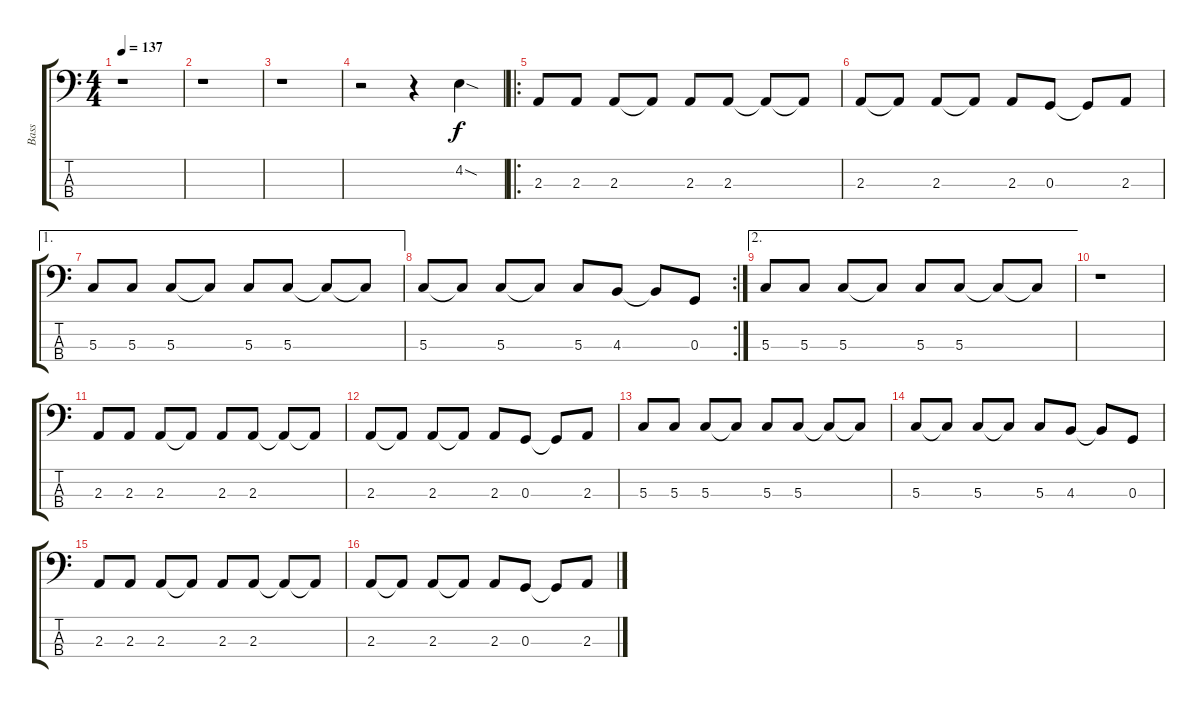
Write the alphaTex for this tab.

\track ("Bass" "Bass") {instrument electricbasspick}
\staff {score tabs}
\tuning (F2 C2 G1 D1) {hide}
\ts (4 4)
\tempo 137
\clef f4
\ks c
r.1{dy f instrument electricbasspick} |
r.1 |
r.1 |
r.2 r.4 4.2{sod}.4 |
\ro
2.3.8 2.3.8 2.3.8 2.3{t}.8 2.3.8 2.3.8 2.3{t}.8 2.3{t}.8 |
2.3.8 2.3{t}.8 2.3.8 2.3{t}.8 2.3.8 0.3.8 0.3{t}.8 2.3.8 |
\ae 1
5.3.8 5.3.8 5.3.8 5.3{t}.8 5.3.8 5.3.8 5.3{t}.8 5.3{t}.8 |
\rc 2
5.3.8 5.3{t}.8 5.3.8 5.3{t}.8 5.3.8 4.3.8 4.3{t}.8 0.3.8 |
\ae 2
5.3.8 5.3.8 5.3.8 5.3{t}.8 5.3.8 5.3.8 5.3{t}.8 5.3{t}.8 |
r.1 |
2.3.8 2.3.8 2.3.8 2.3{t}.8 2.3.8 2.3.8 2.3{t}.8 2.3{t}.8 |
2.3.8 2.3{t}.8 2.3.8 2.3{t}.8 2.3.8 0.3.8 0.3{t}.8 2.3.8 |
5.3.8 5.3.8 5.3.8 5.3{t}.8 5.3.8 5.3.8 5.3{t}.8 5.3{t}.8 |
5.3.8 5.3{t}.8 5.3.8 5.3{t}.8 5.3.8 4.3.8 4.3{t}.8 0.3.8 |
2.3.8 2.3.8 2.3.8 2.3{t}.8 2.3.8 2.3.8 2.3{t}.8 2.3{t}.8 |
2.3.8 2.3{t}.8 2.3.8 2.3{t}.8 2.3.8 0.3.8 0.3{t}.8 2.3.8
